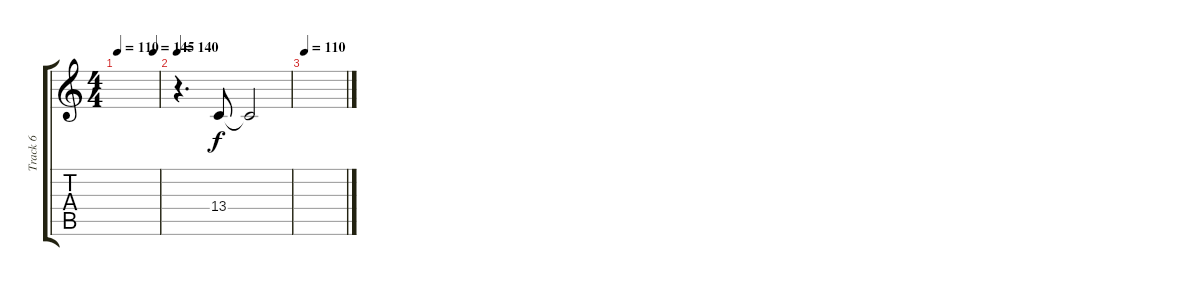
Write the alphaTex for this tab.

\track ("Track 6" "Track 6") {instrument reversecymbal}
\staff {score tabs}
\tuning (Db4 Ab3 E3 B2 Gb2 B1) {hide}
\ts (4 4)
\tempo (145 0.875)
\tempo 110
\clef g2
\ks c
|
\tempo 140
r.4{d} 13.4.8 13.4{t}.2 |
\tempo 110
